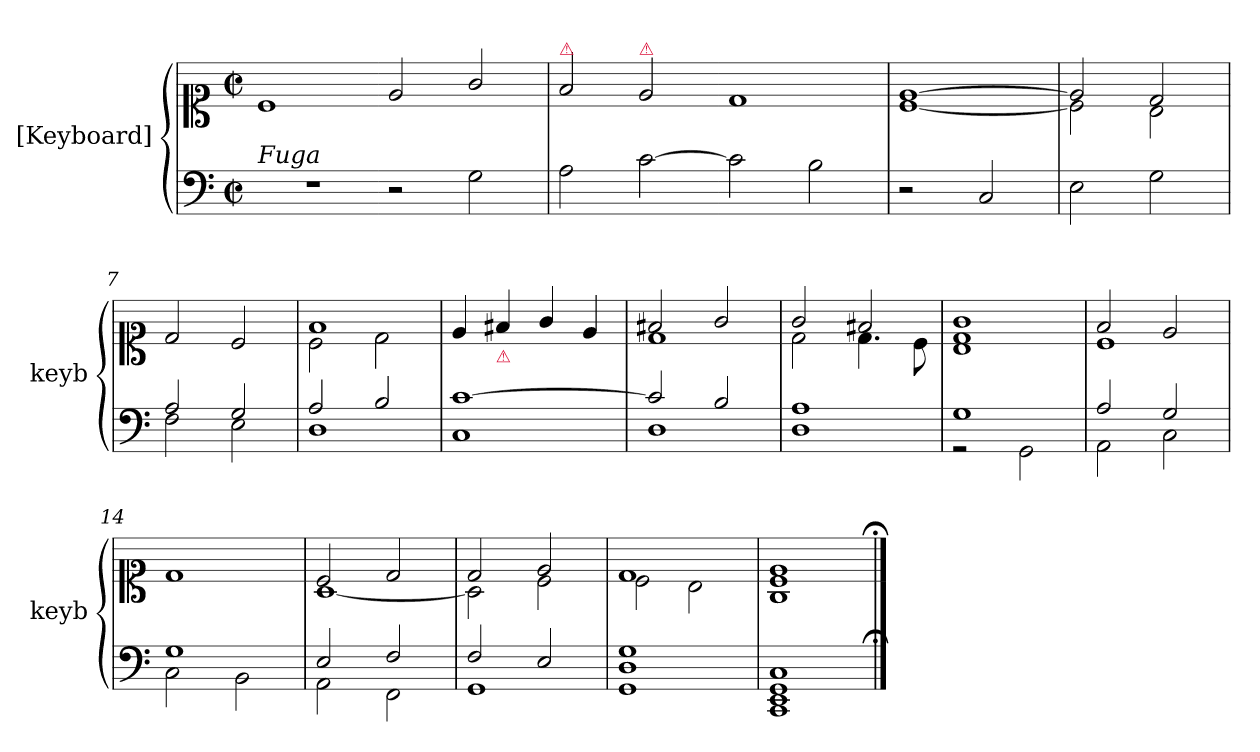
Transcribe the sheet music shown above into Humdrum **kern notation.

**kern	**kern
*part1	*part1
*staff2	*staff1
*I"[Keyboard]	*
*I'keyb	*
*clefF4	*clefC1
*k[]	*k[]
*M2/2	*M2/2
*met(c|)	*met(c|)
=1	=1
!LO:TX:a:i:t=Fuga	!
1r	1c
=2-	=2-
2r	2e/
2G\	2g/
=3	=3
!	!LO:TX:a:color=crimson:t=⚠
2A\	2f/
!	!LO:TX:a:color=crimson:t=⚠
[2c\	2e/
=4-	=4-
2c\]	1d
2B\	.
=5	=5
*	*^
2r	[1e	[1c
2C/	.	.
=6	=6	=6
2E\	2e/]	2c\]
2G\	2d/	2B\
*	*v	*v
=7	=7
*^	*
2A/	2F\	2d/
2G/	2E\	2c/
=8	=8	=8
*	*	*^
2A/	1D	1f	2c\
2B/	.	.	2d\
*	*	*v	*v
=9	=9	=9
[1c	1C	4e/
!	!	!LO:TX:b:color=crimson:t=⚠
.	.	4f#X/
.	.	4g/
.	.	4e/
=10	=10	=10
*	*	*^
2c/]	1D	2f#X/	1d
2B/	.	2g/	.
=11	=11	=11	=11
1A	1D	2g/	2d\
.	.	2f#X/	4.d\
.	.	.	8c\
=12	=12	=12	=12
1G	2r	1g	1B 1d
.	2GG\	.	.
=13	=13	=13	=13
2A/	2AA\	2f/	1c
2G/	2C\	2e/	.
*	*	*v	*v
=14	=14	=14
1G	2C\	1d
.	2BB\	.
=15	=15	=15
*	*	*^
2E/	2AA\	2c/	[1A
2F/	2FF\	2d/	.
=16	=16	=16	=16
2F/	1GG	2d/	2A\]
2E/	.	2e/	2c\
=17	=17	=17	=17
1G	1GG 1D	1d	2c\
.	.	.	2B\
=18	=18	=18	=18
1C	1CC 1EE 1GG	1c 1e	1G
!	!	!LO:TX:a:color=crimson:t=⚠	!
!LO:TX:a:color=crimson:t=⚠	!	!	!
*v	*v	*	*
*	*v	*v
==;	==;
*-	*-
